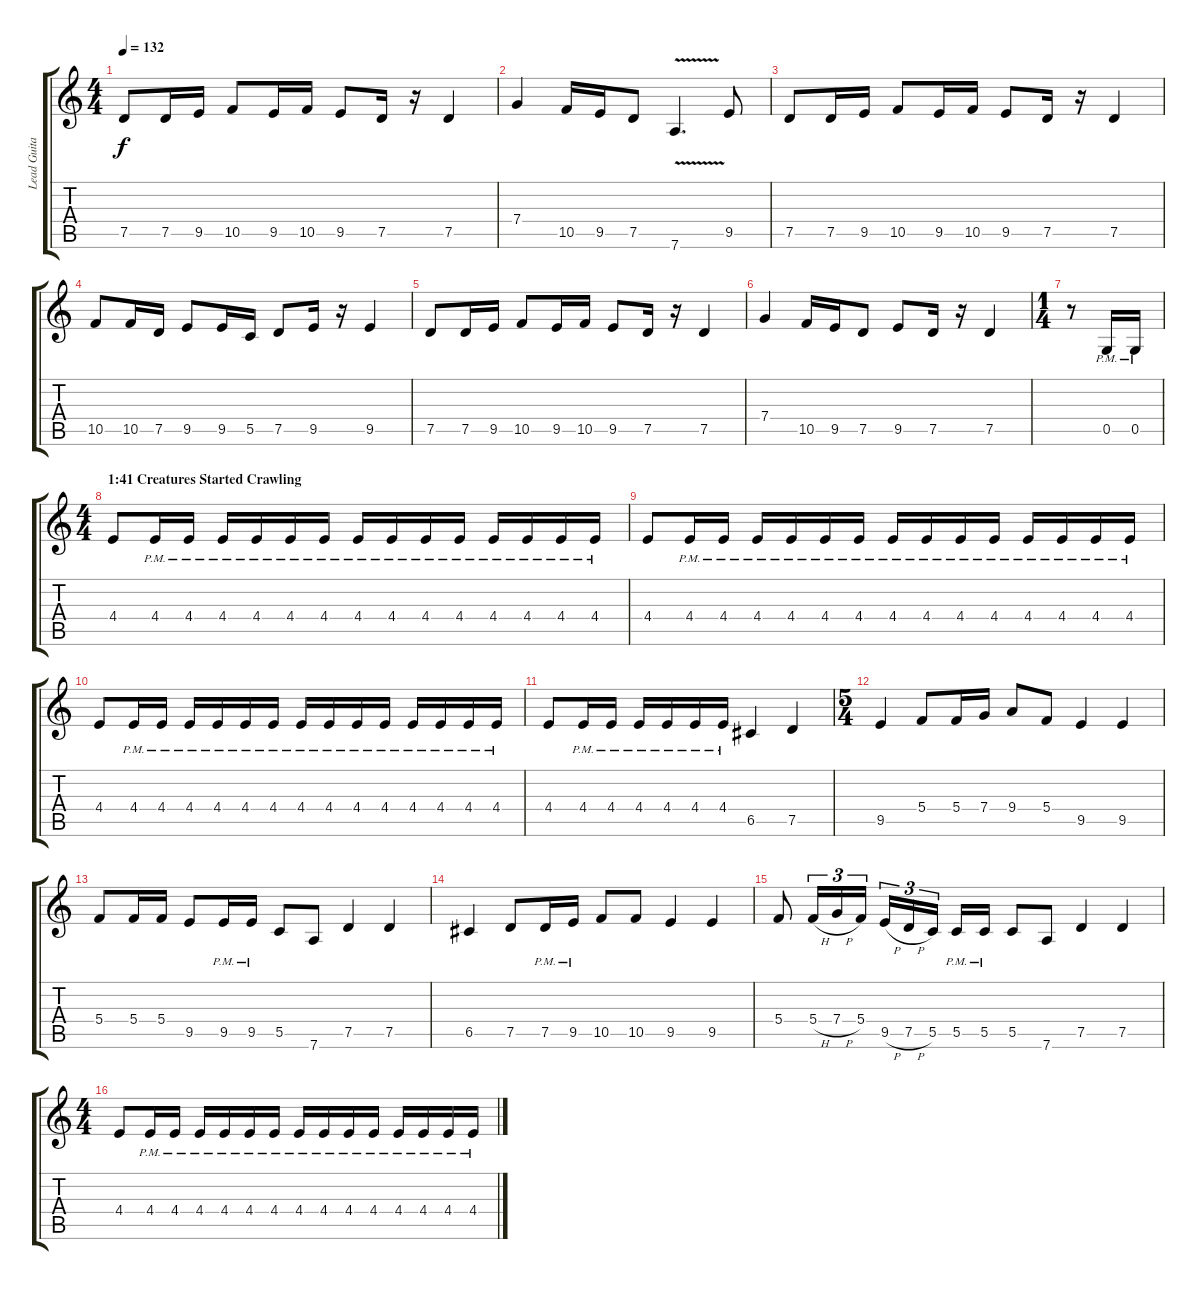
\track ("Lead Guitar" "Lead Guita") {instrument distortionguitar}
\staff {score tabs}
\tuning (D4 A3 F3 C3 G2 D2) {hide}
\ts (4 4)
\tempo 132
\clef g2
\ks c
7.5.8{dy f} 7.5.16 9.5.16 10.5.8 9.5.16 10.5.16 9.5.8 7.5.16 r.16 7.5.4 |
7.4.4 10.5.16 9.5.16 7.5.8 7.6{v}.4{d} 9.5.8 |
7.5.8 7.5.16 9.5.16 10.5.8 9.5.16 10.5.16 9.5.8 7.5.16 r.16 7.5.4 |
10.5.8 10.5.16 7.5.16 9.5.8 9.5.16 5.5.16 7.5.8 9.5.16 r.16 9.5.4 |
7.5.8 7.5.16 9.5.16 10.5.8 9.5.16 10.5.16 9.5.8 7.5.16 r.16 7.5.4 |
7.4.4 10.5.16 9.5.16 7.5.8 9.5.8 7.5.16 r.16 7.5.4 |
\ts (1 4)
r.8 0.5{pm}.16 0.5{pm}.16 |
\ts (4 4)
\section ("" "1:41 Creatures Started Crawling")
4.4.8 4.4{pm}.16 4.4{pm}.16 4.4{pm}.16 4.4{pm}.16 4.4{pm}.16 4.4{pm}.16 4.4{pm}.16 4.4{pm}.16 4.4{pm}.16 4.4{pm}.16 4.4{pm}.16 4.4{pm}.16 4.4{pm}.16 4.4{pm}.16 |
4.4.8 4.4{pm}.16 4.4{pm}.16 4.4{pm}.16 4.4{pm}.16 4.4{pm}.16 4.4{pm}.16 4.4{pm}.16 4.4{pm}.16 4.4{pm}.16 4.4{pm}.16 4.4{pm}.16 4.4{pm}.16 4.4{pm}.16 4.4{pm}.16 |
4.4.8 4.4{pm}.16 4.4{pm}.16 4.4{pm}.16 4.4{pm}.16 4.4{pm}.16 4.4{pm}.16 4.4{pm}.16 4.4{pm}.16 4.4{pm}.16 4.4{pm}.16 4.4{pm}.16 4.4{pm}.16 4.4{pm}.16 4.4{pm}.16 |
4.4.8 4.4{pm}.16 4.4{pm}.16 4.4{pm}.16 4.4{pm}.16 4.4{pm}.16 4.4{pm}.16 6.5.4 7.5.4 |
\ts (5 4)
9.5.4 5.4.8 5.4.16 7.4.16 9.4.8 5.4.8 9.5.4 9.5.4 |
5.4.8 5.4.16 5.4.16 9.5.8 9.5{pm}.16 9.5{pm}.16 5.5.8 7.6.8 7.5.4 7.5.4 |
6.5.4 7.5.8 7.5{pm}.16 9.5{pm}.16 10.5.8 10.5.8 9.5.4 9.5.4 |
5.4.8 5.4{h}.16{tu (3 2)} 7.4{h}.16{tu (3 2)} 5.4.16{tu (3 2)} 9.5{h}.16{tu (3 2)} 7.5{h}.16{tu (3 2)} 5.5.16{tu (3 2)} 5.5{pm}.16 5.5{pm}.16 5.5.8 7.6.8 7.5.4 7.5.4 |
\ts (4 4)
4.4.8 4.4{pm}.16 4.4{pm}.16 4.4{pm}.16 4.4{pm}.16 4.4{pm}.16 4.4{pm}.16 4.4{pm}.16 4.4{pm}.16 4.4{pm}.16 4.4{pm}.16 4.4{pm}.16 4.4{pm}.16 4.4{pm}.16 4.4{pm}.16
